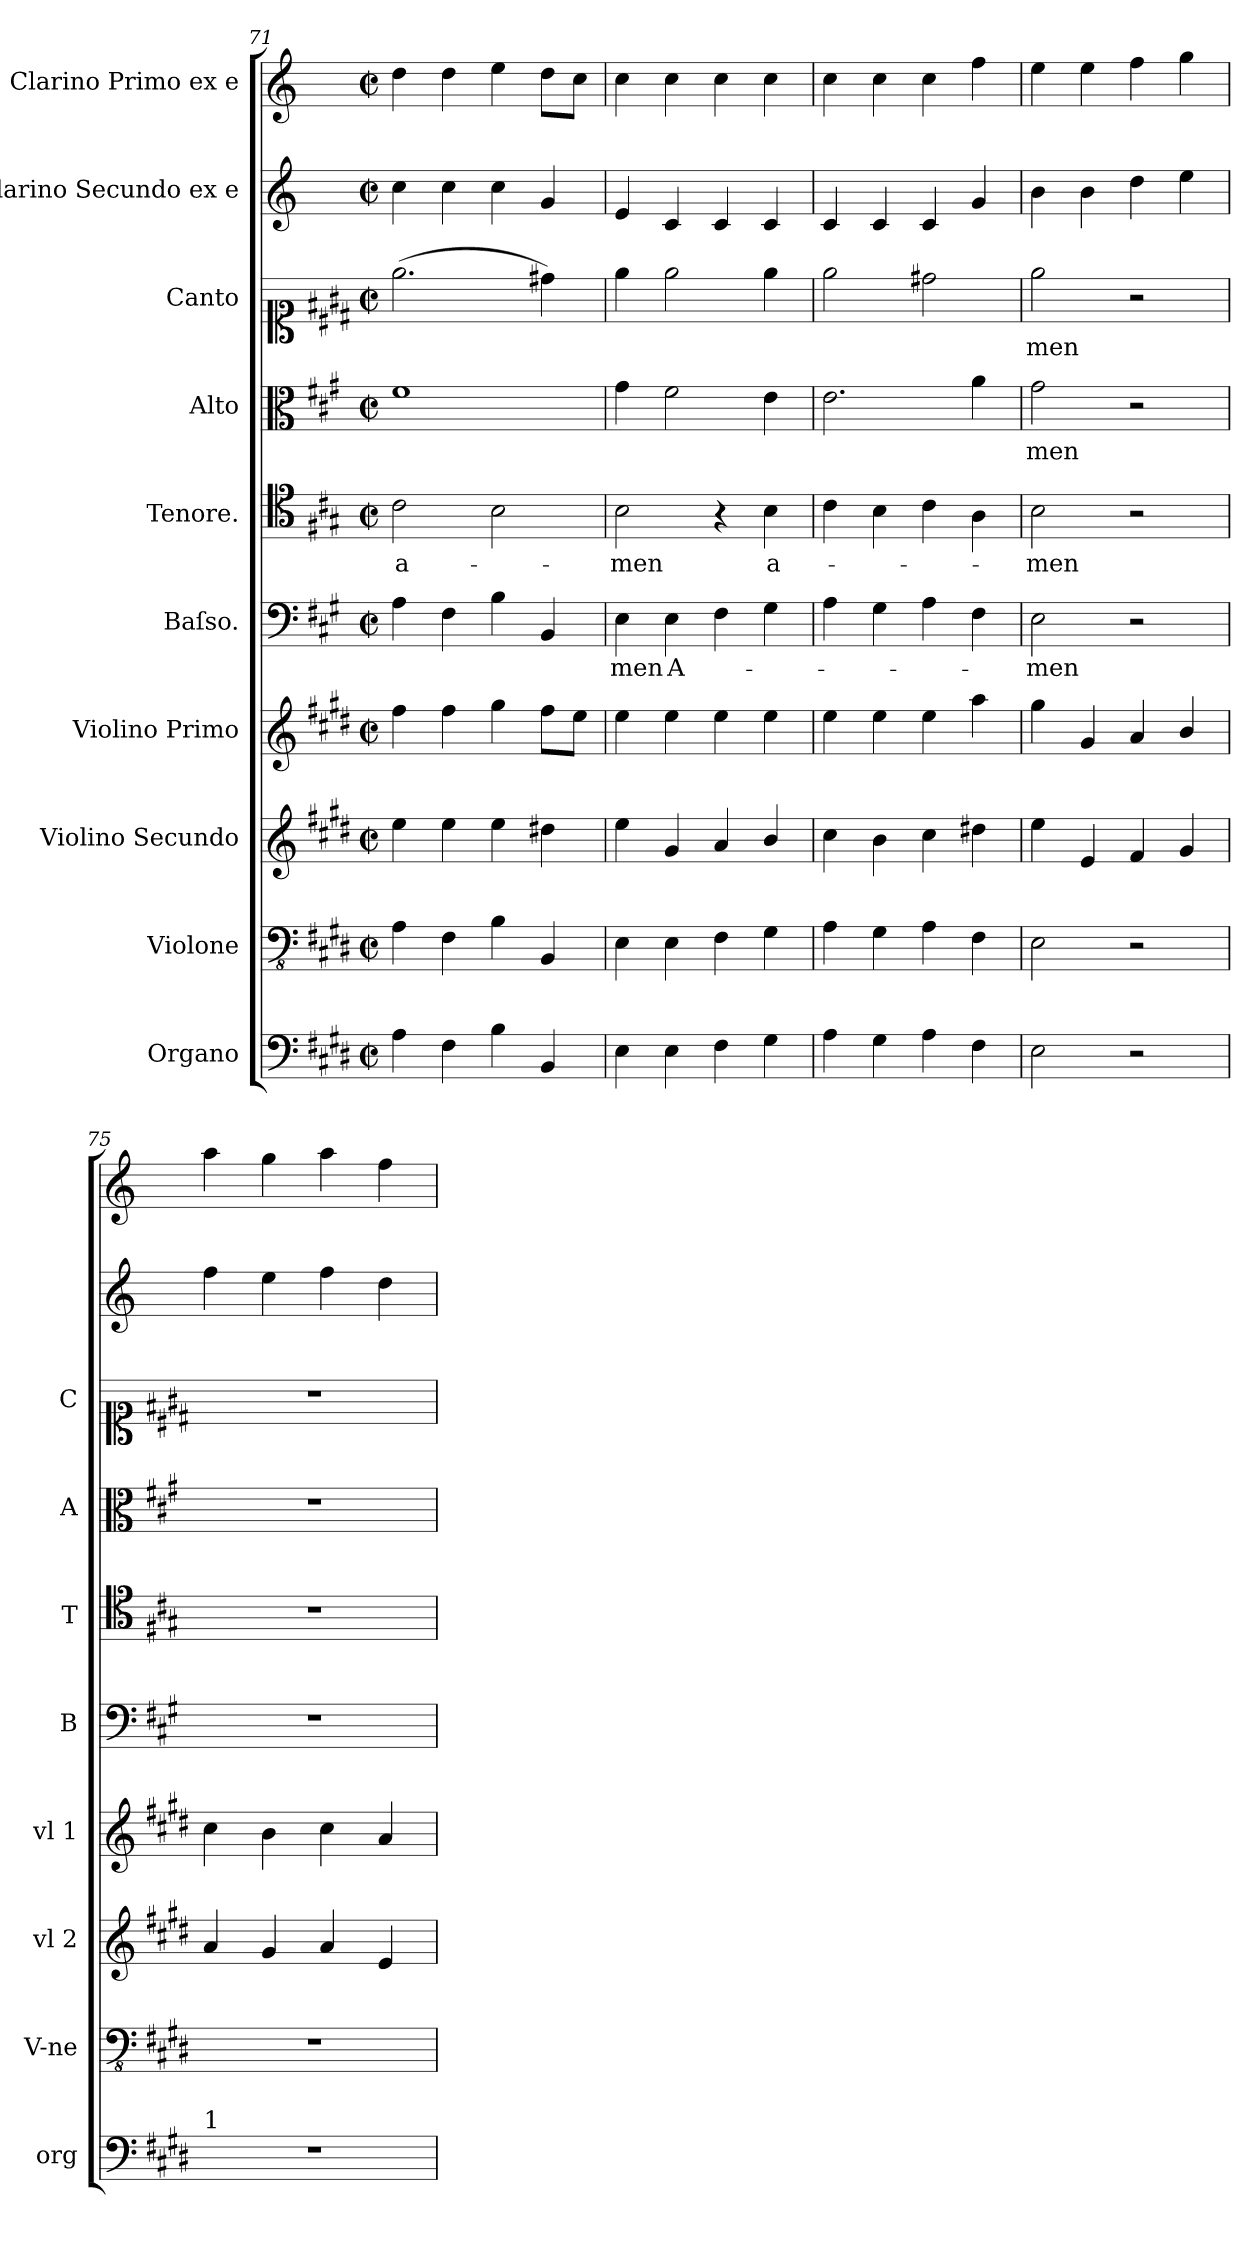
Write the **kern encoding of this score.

**kern	**kern	**kern	**kern	**kern	**text	**kern	**text	**kern	**text	**kern	**text	**kern	**kern
*part10	*part9	*part8	*part7	*part6	*part6	*part5	*part5	*part4	*part4	*part3	*part3	*part2	*part1
*staff10	*staff9	*staff8	*staff7	*staff6	*staff6	*staff5	*staff5	*staff4	*staff4	*staff3	*staff3	*staff2	*staff1
*I"Organo	*I"Violone	*I"Violino Secundo	*I"Violino Primo	*I"Baſso.	*	*I"Tenore.	*	*I"Alto	*	*I"Canto	*	*I"Clarino Secundo ex e	*I"Clarino Primo ex e
*I'org	*I'V-ne	*I'vl 2	*I'vl 1	*I'B	*	*I'T	*	*I'A	*	*I'C	*	*	*
*clefF4	*clefFv4	*clefG2	*clefG2	*clefF4	*	*clefC4	*	*clefC3	*	*clefC1	*	*clefG2	*clefG2
*	*	*	*	*	*	*	*	*	*	*	*	*ITrd-2c-4	*ITrd-2c-4
*k[f#c#g#d#]	*k[f#c#g#d#]	*k[f#c#g#d#]	*k[f#c#g#d#]	*k[f#c#g#]	*	*k[f#c#g#]	*	*k[f#c#g#]	*	*k[f#c#g#d#]	*	*k[f#c#g#d#]	*k[f#c#g#d#]
*E:	*E:	*E:	*E:	*	*	*	*	*	*	*E:	*	*E:	*E:
*M2/2	*M2/2	*M2/2	*M2/2	*M2/2	*	*M2/2	*	*M2/2	*	*M2/2	*	*M2/2	*M2/2
*met(c|)	*met(c|)	*met(c|)	*met(c|)	*met(c|)	*	*met(c|)	*	*met(c|)	*	*met(c|)	*	*met(c|)	*met(c|)
=71	=71	=71	=71	=71	=71	=71	=71	=71	=71	=71	=71	=71	=71
4A\	4AA\	4ee\	4ff#\	4A\	.	2c#\	a-	1f#	.	(2.ee\	.	4ee\	4ff#\
4F#\	4FF#\	4ee\	4ff#\	4F#\	.	.	.	.	.	.	.	4ee\	4ff#\
4B\	4BB\	4ee\	4gg#\	4B\	.	2B\	.	.	.	.	.	4ee\	4gg#\
4BB/	4BBB/	4dd#X\	8ff#\L	4BB/	.	.	.	.	.	4dd#X\)	.	4b/	8ff#\L
.	.	.	8ee\J	.	.	.	.	.	.	.	.	.	8ee\J
=72	=72	=72	=72	=72	=72	=72	=72	=72	=72	=72	=72	=72	=72
4E\	4EE\	4ee\	4ee\	4E\	-men	2B\	-men	4g#\	.	4ee\	.	4g#/	4ee\
!	!	!	!	!	!LO:LY:i	!	!	!	!	!	!	!	!
4E\	4EE\	4g#/	4ee\	4E\	A-	.	.	2f#\	.	2ee\	.	4e/	4ee\
4F#\	4FF#\	4a/	4ee\	4F#\	.	4r	.	.	.	.	.	4e/	4ee\
4G#\	4GG#\	4b/	4ee\	4G#\	.	4B\	a-	4e\	.	4ee\	.	4e/	4ee\
=73	=73	=73	=73	=73	=73	=73	=73	=73	=73	=73	=73	=73	=73
4A\	4AA\	4cc#\	4ee\	4A\	.	4c#\	.	2.e\	.	2ee\	.	4e/	4ee\
4G#\	4GG#\	4b\	4ee\	4G#\	.	4B\	.	.	.	.	.	4e/	4ee\
4A\	4AA\	4cc#\	4ee\	4A\	.	4c#\	.	.	.	2dd#X\	.	4e/	4ee\
4F#\	4FF#\	4dd#X\	4aa\	4F#\	.	4A\	.	4a\	.	.	.	4b/	4aa\
=74	=74	=74	=74	=74	=74	=74	=74	=74	=74	=74	=74	=74	=74
!	!	!	!	!	!LO:LY:i	!	!	!	!	!	!LO:LY:i	!	!
2E\	2EE\	4ee\	4gg#\	2E\	-men	2B\	-men	2g#\	-men	2ee\	-men	4dd#\	4gg#\
.	.	4e/	4g#/	.	.	.	.	.	.	.	.	4dd#\	4gg#\
2r	2r	4f#/	4a/	2r	.	2r	.	2r	.	2r	.	4ff#\	4aa\
.	.	4g#/	4b/	.	.	.	.	.	.	.	.	4gg#\	4bb\
=75	=75	=75	=75	=75	=75	=75	=75	=75	=75	=75	=75	=75	=75
!LO:TX:a:t=1	!	!	!	!	!	!	!	!	!	!	!	!	!
1r	1r	4a/	4cc#\	1r	.	1r	.	1r	.	1r	.	4aa\	4ccc#\
.	.	4g#/	4b\	.	.	.	.	.	.	.	.	4gg#\	4bb\
.	.	4a/	4cc#\	.	.	.	.	.	.	.	.	4aa\	4ccc#\
.	.	4e/	4a/	.	.	.	.	.	.	.	.	4ff#\	4aa\
=	=	=	=	=	=	=	=	=	=	=	=	=	=
*-	*-	*-	*-	*-	*-	*-	*-	*-	*-	*-	*-	*-	*-
